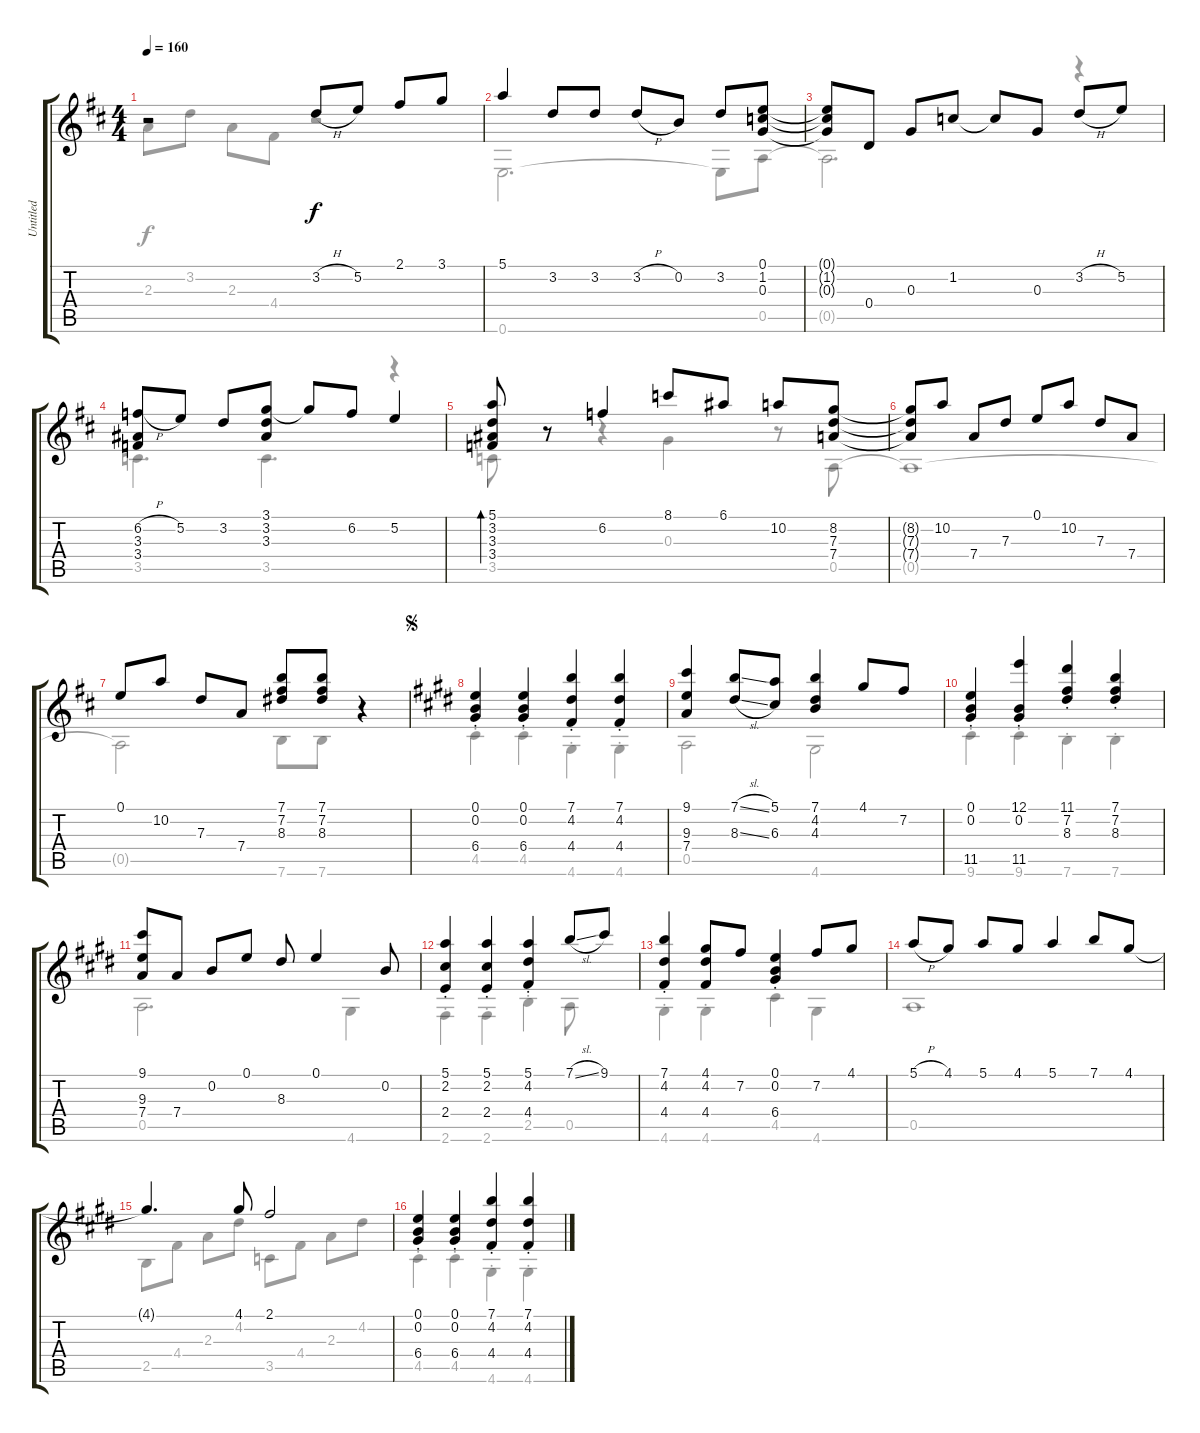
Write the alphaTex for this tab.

\track ("Untitled" "Untitled") {instrument acousticguitarnylon}
\staff {score tabs}
\tuning (E4 B3 G3 D3 A2 E2) {hide}
\voice
\ts (4 4)
\tempo 160
\clef g2
\ks d
r.2{dy f} 3.2{h}.8 5.2.8 2.1.8 3.1.8 |
5.1.4 3.2.8 3.2.8 3.2{h}.8 0.2.8 3.2.8 (0.1 1.2 0.3).8 |
(0.1{t} 1.2{t} 0.3{t}).8 0.4.8 0.3.8 1.2.8 1.2{t}.8 0.3.8 3.2{h}.8 5.2.8 |
(6.2{h} 3.3 3.4).8 5.2.8 3.2.8 (3.1 3.2 3.3).8 3.1{t}.8 6.2.8 5.2.4 |
(5.1 3.2 3.3 3.4).8{bd 30} r.8 6.2.4 8.1.8 6.1.8 10.2.8 (8.2 7.3 7.4).8 |
(8.2{t} 7.3{t} 7.4{t}).8 10.2.8 7.4.8 7.3.8 0.1.8 10.2.8 7.3.8 7.4.8 |
0.1.8 10.2.8 7.3.8 7.4.8 (7.1 7.2 8.3).8 (7.1 7.2 8.3).8 r.4 |
\jump segno
\ks e
(0.1{st} 0.2{st} 6.4{st}).4 (0.1{st} 0.2{st} 6.4{st}).4 (7.1{st} 4.2{st} 4.4{st}).4 (7.1{st} 4.2{st} 4.4{st}).4 |
(9.1 9.3 7.4).4 (7.1{sl} 8.3{sl}).8 (5.1 6.3).8 (7.1 4.2 4.3).4 4.1.8 7.2.8 |
(0.1{st} 0.2{st} 11.5{st}).4 (12.1{st} 0.2{st} 11.5{st}).4 (11.1{st} 7.2{st} 8.3{st}).4 (7.1{st} 7.2{st} 8.3{st}).4 |
(9.1 9.3 7.4).8 7.4.8 0.2.8 0.1.8 8.3.8 0.1.4 0.2.8 |
(5.1{st} 2.2{st} 2.4{st}).4 (5.1{st} 2.2{st} 2.4{st}).4 (5.1{st} 4.2{st} 4.4{st}).4 7.1{sl}.8 9.1.8 |
(7.1{st} 4.2{st} 4.4{st}).4 (4.1 4.2 4.4).8 7.2.8 (0.1{st} 0.2{st} 6.4{st}).4 7.2.8 4.1.8 |
5.1{h}.8 4.1.8 5.1.8 4.1.8 5.1.4 7.1.8 4.1.8 |
4.1{t}.4{d} 4.1.8 2.1.2 |
(0.1{st} 0.2{st} 6.4{st}).4 (0.1{st} 0.2{st} 6.4{st}).4 (7.1{st} 4.2{st} 4.4{st}).4 (7.1{st} 4.2{st} 4.4{st}).4
\voice
\clef g2
\ottava regular
\simile none
\ks d
2.3.8{dy f} 3.2.8 2.3.8 4.4.8 r.2 |
0.6.2{d} 0.6{t}.8 0.5.8 |
0.5{t}.2{d} r.4 |
3.5.4{d} 3.5.4{d} r.4 |
3.5.8 r.8 r.4 0.3.4 r.8 0.5.8 |
0.5{t}.1 |
0.5{t}.2 7.6.8 7.6.8 r.4 |
\ks e
4.5{st}.4 4.5{st}.4 4.6{st}.4 4.6{st}.4 |
0.5.2 4.6.2 |
9.6{st}.4 9.6{st}.4 7.6{st}.4 7.6{st}.4 |
0.5.2{d} 4.6.4 |
2.6{st}.4 2.6{st}.4 2.5{st}.4 0.5.8 |
4.6{st}.4 4.6{st}.4 4.5.4 4.6.4 |
0.5.1 |
2.5.8 4.4.8 2.3.8 4.2.8 3.5.8 4.4.8 2.3.8 4.2.8 |
4.5{st}.4 4.5{st}.4 4.6{st}.4 4.6{st}.4
